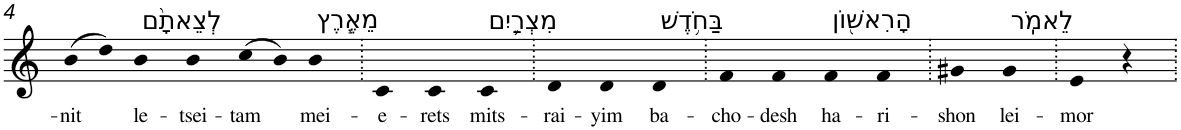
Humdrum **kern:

**kern	**text
*part1	*part1
*staff1	*staff1
*I"Piano	*
*I'Pno	*
!!LO:PB:g=z
*clefG2	*
*k[]	*
=4	=4
!	!LO:LY:b
(>8b	-nit
8dd)	.
!LO:TX:a:t=לְצֵאתָ֨ם	!
!	!LO:LY:b
4b	le-
!	!LO:LY:b
4b	-tsei-
!	!LO:LY:b
(>8cc	-tam
8b)	.
!LO:TX:a:t=מֵאֶ֧רֶץ	!
!	!LO:LY:b
4b	mei-
=5.	=5.
!	!LO:LY:b
4c	-e-
!	!LO:LY:b
4c	-rets
!LO:TX:a:t=מִצְרַ֛יִם	!
!	!LO:LY:b
4c	mits-
=6.	=6.
!	!LO:LY:b
4d	-rai-
!	!LO:LY:b
4d	-yim
!LO:TX:a:t=בַּחֹ֥דֶשׁ	!
!	!LO:LY:b
4d	ba-
=7.	=7.
!	!LO:LY:b
4f	-cho-
!	!LO:LY:b
4f	-desh
!LO:TX:a:t=הָרִאשׁ֖וֹן	!
!	!LO:LY:b
4f	ha-
!	!LO:LY:b
4f	-ri-
=8.	=8.
!	!LO:LY:b
4g#X	-shon
!LO:TX:a:t=לֵאמֹֽר	!
!	!LO:LY:b
4g#	lei-
=9.	=9.
!	!LO:LY:b
4e	-mor
4r	.
=.	=.
*-	*-
